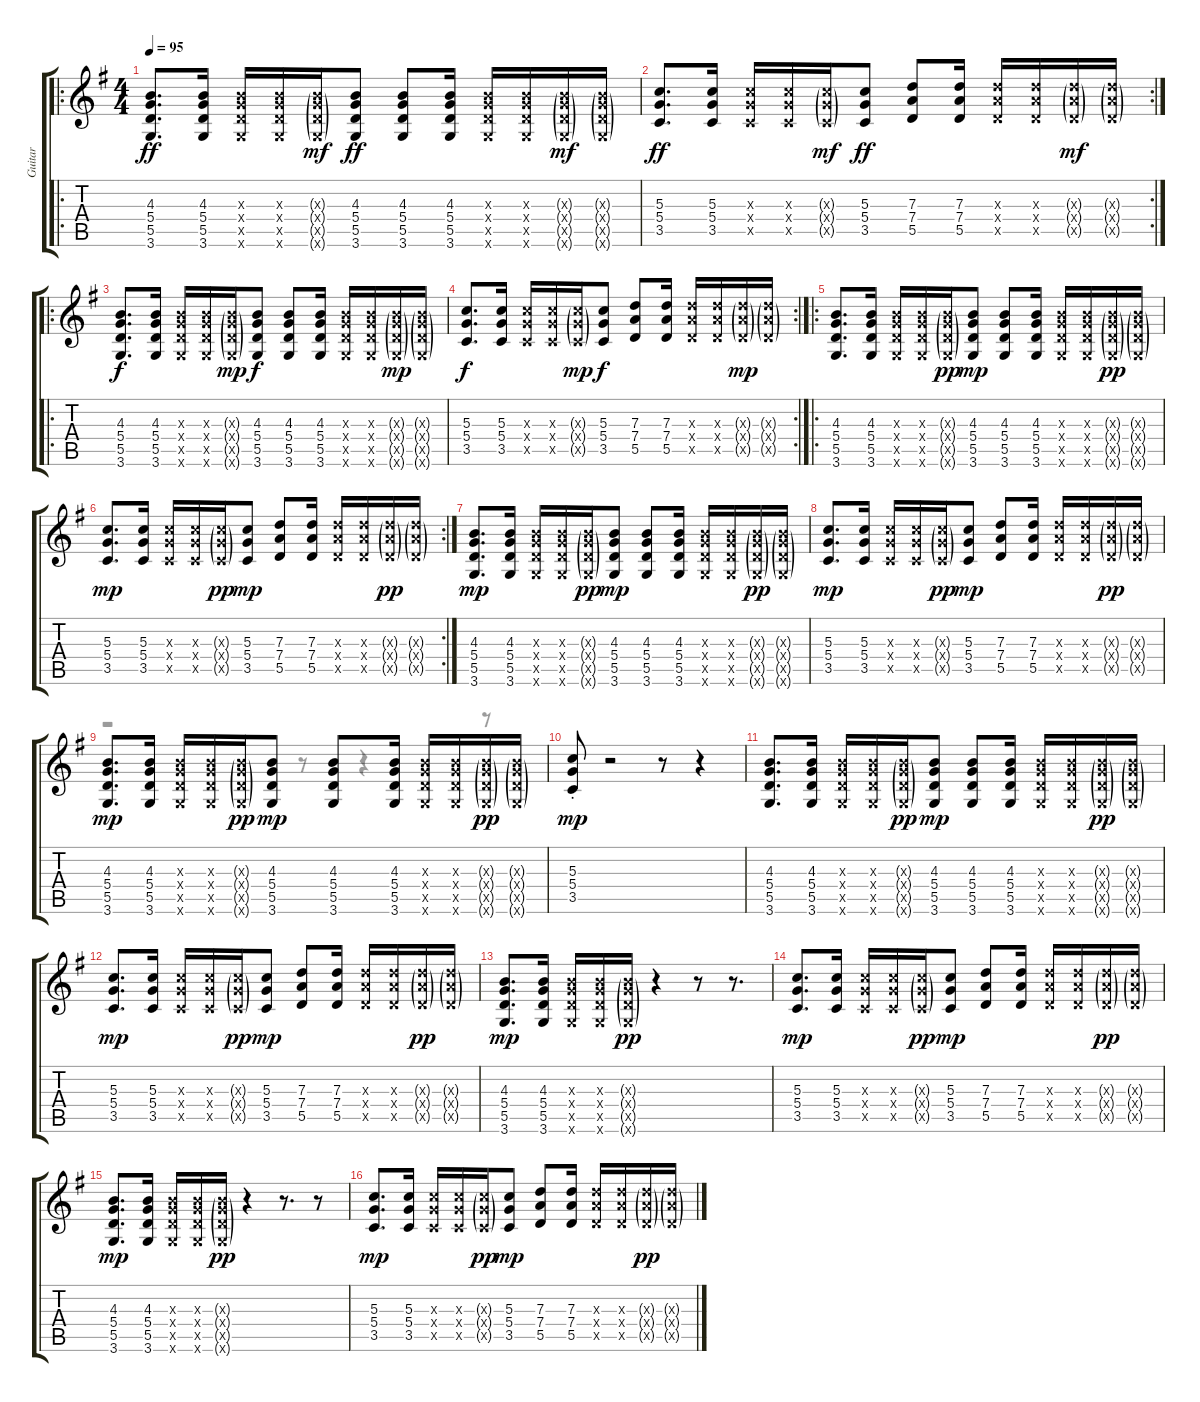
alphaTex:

\track ("Guitar" "Guitar") {instrument acousticguitarsteel}
\staff {score tabs}
\tuning (E4 B3 G3 D3 A2 E2) {hide}
\voice
\ro
\ts (4 4)
\tempo 95
\clef g2
\ks g
(4.3 5.4 5.5 3.6).8{d dy ff} (4.3 5.4 5.5 3.6).16 (4.3{x} 5.4{x} 5.5{x} 3.6{x}).16 (4.3{x} 5.4{x} 5.5{x} 3.6{x}).16 (4.3{g x} 5.4{g x} 5.5{g x} 3.6{g x}).16{dy mf} (4.3 5.4 5.5 3.6).8{dy ff} (4.3 5.4 5.5 3.6).8 (4.3 5.4 5.5 3.6).16 (4.3{x} 5.4{x} 5.5{x} 3.6{x}).16 (4.3{x} 5.4{x} 5.5{x} 3.6{x}).16 (4.3{g x} 5.4{g x} 5.5{g x} 3.6{g x}).16{dy mf} (4.3{g x} 5.4{g x} 5.5{g x} 3.6{g x}).16 |
\rc 2
(5.3 5.4 3.5).8{d dy ff} (5.3 5.4 3.5).16 (5.3{x} 5.4{x} 3.5{x}).16 (5.3{x} 5.4{x} 3.5{x}).16 (5.3{g x} 5.4{g x} 3.5{g x}).16{dy mf} (5.3 5.4 3.5).8{dy ff} (7.3 7.4 5.5).8 (7.3 7.4 5.5).16 (7.3{x} 7.4{x} 5.5{x}).16 (7.3{x} 7.4{x} 5.5{x}).16 (7.3{g x} 7.4{g x} 5.5{g x}).16{dy mf} (7.3{g x} 7.4{g x} 5.5{g x}).16 |
\ro
(4.3 5.4 5.5 3.6).8{d dy f} (4.3 5.4 5.5 3.6).16 (4.3{x} 5.4{x} 5.5{x} 3.6{x}).16 (4.3{x} 5.4{x} 5.5{x} 3.6{x}).16 (4.3{g x} 5.4{g x} 5.5{g x} 3.6{g x}).16{dy mp} (4.3 5.4 5.5 3.6).8{dy f} (4.3 5.4 5.5 3.6).8 (4.3 5.4 5.5 3.6).16 (4.3{x} 5.4{x} 5.5{x} 3.6{x}).16 (4.3{x} 5.4{x} 5.5{x} 3.6{x}).16 (4.3{g x} 5.4{g x} 5.5{g x} 3.6{g x}).16{dy mp} (4.3{g x} 5.4{g x} 5.5{g x} 3.6{g x}).16 |
\rc 2
(5.3 5.4 3.5).8{d dy f} (5.3 5.4 3.5).16 (5.3{x} 5.4{x} 3.5{x}).16 (5.3{x} 5.4{x} 3.5{x}).16 (5.3{g x} 5.4{g x} 3.5{g x}).16{dy mp} (5.3 5.4 3.5).8{dy f} (7.3 7.4 5.5).8 (7.3 7.4 5.5).16 (7.3{x} 7.4{x} 5.5{x}).16 (7.3{x} 7.4{x} 5.5{x}).16 (7.3{g x} 7.4{g x} 5.5{g x}).16{dy mp} (7.3{g x} 7.4{g x} 5.5{g x}).16 |
\ro
(4.3 5.4 5.5 3.6).8{d} (4.3 5.4 5.5 3.6).16 (4.3{x} 5.4{x} 5.5{x} 3.6{x}).16 (4.3{x} 5.4{x} 5.5{x} 3.6{x}).16 (4.3{g x} 5.4{g x} 5.5{g x} 3.6{g x}).16{dy pp} (4.3 5.4 5.5 3.6).8{dy mp} (4.3 5.4 5.5 3.6).8 (4.3 5.4 5.5 3.6).16 (4.3{x} 5.4{x} 5.5{x} 3.6{x}).16 (4.3{x} 5.4{x} 5.5{x} 3.6{x}).16 (4.3{g x} 5.4{g x} 5.5{g x} 3.6{g x}).16{dy pp} (4.3{g x} 5.4{g x} 5.5{g x} 3.6{g x}).16 |
\rc 2
(5.3 5.4 3.5).8{d dy mp} (5.3 5.4 3.5).16 (5.3{x} 5.4{x} 3.5{x}).16 (5.3{x} 5.4{x} 3.5{x}).16 (5.3{g x} 5.4{g x} 3.5{g x}).16{dy pp} (5.3 5.4 3.5).8{dy mp} (7.3 7.4 5.5).8 (7.3 7.4 5.5).16 (7.3{x} 7.4{x} 5.5{x}).16 (7.3{x} 7.4{x} 5.5{x}).16 (7.3{g x} 7.4{g x} 5.5{g x}).16{dy pp} (7.3{g x} 7.4{g x} 5.5{g x}).16 |
(4.3 5.4 5.5 3.6).8{d dy mp} (4.3 5.4 5.5 3.6).16 (4.3{x} 5.4{x} 5.5{x} 3.6{x}).16 (4.3{x} 5.4{x} 5.5{x} 3.6{x}).16 (4.3{g x} 5.4{g x} 5.5{g x} 3.6{g x}).16{dy pp} (4.3 5.4 5.5 3.6).8{dy mp} (4.3 5.4 5.5 3.6).8 (4.3 5.4 5.5 3.6).16 (4.3{x} 5.4{x} 5.5{x} 3.6{x}).16 (4.3{x} 5.4{x} 5.5{x} 3.6{x}).16 (4.3{g x} 5.4{g x} 5.5{g x} 3.6{g x}).16{dy pp} (4.3{g x} 5.4{g x} 5.5{g x} 3.6{g x}).16 |
(5.3 5.4 3.5).8{d dy mp} (5.3 5.4 3.5).16 (5.3{x} 5.4{x} 3.5{x}).16 (5.3{x} 5.4{x} 3.5{x}).16 (5.3{g x} 5.4{g x} 3.5{g x}).16{dy pp} (5.3 5.4 3.5).8{dy mp} (7.3 7.4 5.5).8 (7.3 7.4 5.5).16 (7.3{x} 7.4{x} 5.5{x}).16 (7.3{x} 7.4{x} 5.5{x}).16 (7.3{g x} 7.4{g x} 5.5{g x}).16{dy pp} (7.3{g x} 7.4{g x} 5.5{g x}).16 |
(4.3 5.4 5.5 3.6).8{d dy mp} (4.3 5.4 5.5 3.6).16 (4.3{x} 5.4{x} 5.5{x} 3.6{x}).16 (4.3{x} 5.4{x} 5.5{x} 3.6{x}).16 (4.3{g x} 5.4{g x} 5.5{g x} 3.6{g x}).16{dy pp} (4.3 5.4 5.5 3.6).8{dy mp} (4.3 5.4 5.5 3.6).8 (4.3 5.4 5.5 3.6).16 (4.3{x} 5.4{x} 5.5{x} 3.6{x}).16 (4.3{x} 5.4{x} 5.5{x} 3.6{x}).16 (4.3{g x} 5.4{g x} 5.5{g x} 3.6{g x}).16{dy pp} (4.3{g x} 5.4{g x} 5.5{g x} 3.6{g x}).16 |
(5.3{st} 5.4{st} 3.5{st}).8{dy mp} r.2 r.8 r.4 |
(4.3 5.4 5.5 3.6).8{d} (4.3 5.4 5.5 3.6).16 (4.3{x} 5.4{x} 5.5{x} 3.6{x}).16 (4.3{x} 5.4{x} 5.5{x} 3.6{x}).16 (4.3{g x} 5.4{g x} 5.5{g x} 3.6{g x}).16{dy pp} (4.3 5.4 5.5 3.6).8{dy mp} (4.3 5.4 5.5 3.6).8 (4.3 5.4 5.5 3.6).16 (4.3{x} 5.4{x} 5.5{x} 3.6{x}).16 (4.3{x} 5.4{x} 5.5{x} 3.6{x}).16 (4.3{g x} 5.4{g x} 5.5{g x} 3.6{g x}).16{dy pp} (4.3{g x} 5.4{g x} 5.5{g x} 3.6{g x}).16 |
(5.3 5.4 3.5).8{d dy mp} (5.3 5.4 3.5).16 (5.3{x} 5.4{x} 3.5{x}).16 (5.3{x} 5.4{x} 3.5{x}).16 (5.3{g x} 5.4{g x} 3.5{g x}).16{dy pp} (5.3 5.4 3.5).8{dy mp} (7.3 7.4 5.5).8 (7.3 7.4 5.5).16 (7.3{x} 7.4{x} 5.5{x}).16 (7.3{x} 7.4{x} 5.5{x}).16 (7.3{g x} 7.4{g x} 5.5{g x}).16{dy pp} (7.3{g x} 7.4{g x} 5.5{g x}).16 |
(4.3 5.4 5.5 3.6).8{d dy mp} (4.3 5.4 5.5 3.6).16 (4.3{x} 5.4{x} 5.5{x} 3.6{x}).16 (4.3{x} 5.4{x} 5.5{x} 3.6{x}).16 (4.3{g x} 5.4{g x} 5.5{g x} 3.6{g x}).16{dy pp} r.4 r.8 r.8{d} |
(5.3 5.4 3.5).8{d dy mp} (5.3 5.4 3.5).16 (5.3{x} 5.4{x} 3.5{x}).16 (5.3{x} 5.4{x} 3.5{x}).16 (5.3{g x} 5.4{g x} 3.5{g x}).16{dy pp} (5.3 5.4 3.5).8{dy mp} (7.3 7.4 5.5).8 (7.3 7.4 5.5).16 (7.3{x} 7.4{x} 5.5{x}).16 (7.3{x} 7.4{x} 5.5{x}).16 (7.3{g x} 7.4{g x} 5.5{g x}).16{dy pp} (7.3{g x} 7.4{g x} 5.5{g x}).16 |
(4.3 5.4 5.5 3.6).8{d dy mp} (4.3 5.4 5.5 3.6).16 (4.3{x} 5.4{x} 5.5{x} 3.6{x}).16 (4.3{x} 5.4{x} 5.5{x} 3.6{x}).16 (4.3{g x} 5.4{g x} 5.5{g x} 3.6{g x}).16{dy pp} r.4 r.8{d} r.8 |
(5.3 5.4 3.5).8{d dy mp} (5.3 5.4 3.5).16 (5.3{x} 5.4{x} 3.5{x}).16 (5.3{x} 5.4{x} 3.5{x}).16 (5.3{g x} 5.4{g x} 3.5{g x}).16{dy pp} (5.3 5.4 3.5).8{dy mp} (7.3 7.4 5.5).8 (7.3 7.4 5.5).16 (7.3{x} 7.4{x} 5.5{x}).16 (7.3{x} 7.4{x} 5.5{x}).16 (7.3{g x} 7.4{g x} 5.5{g x}).16{dy pp} (7.3{g x} 7.4{g x} 5.5{g x}).16
\voice
\clef g2
\ottava regular
\simile none
\ks g
|
|
|
|
|
|
|
|
r.2 r.8 r.4 r.8 |
|
|
|
|
|
|
